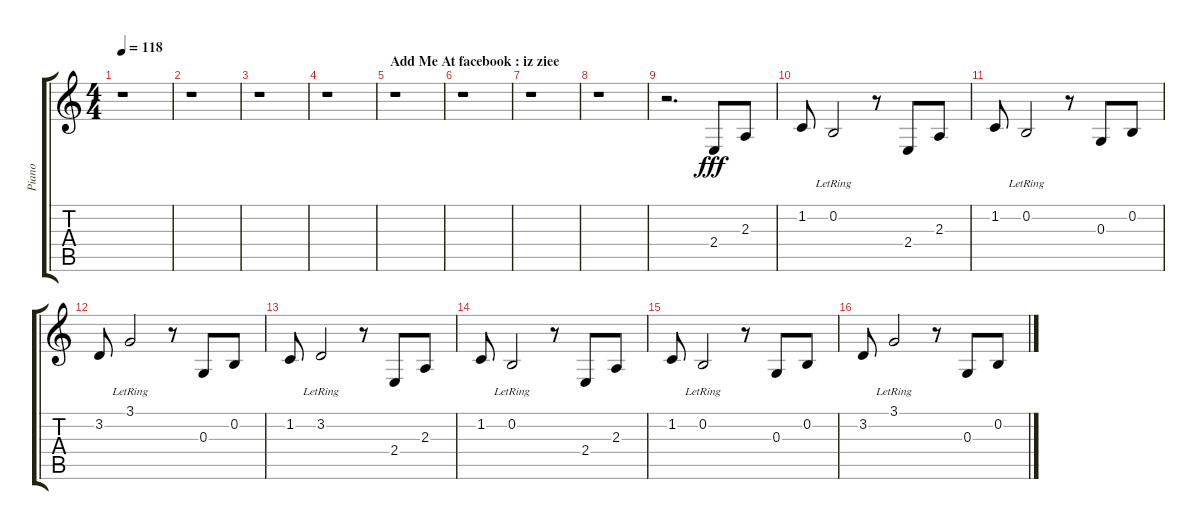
\track ("Piano" "Piano") {instrument acousticgrandpiano}
\staff {score tabs}
\tuning (E4 B3 G3 D3 A2 E2) {hide}
\ts (4 4)
\tempo 118
\clef g2
\ks c
r.1{dy f} |
r.1 |
r.1 |
r.1 |
\section ("" "Add Me At facebook : iz ziee")
r.1 |
r.1 |
r.1 |
r.1 |
r.2{d} 2.4.8{dy fff} 2.3.8 |
1.2.8 0.2{lr}.2 r.8 2.4.8 2.3.8 |
1.2.8 0.2{lr}.2 r.8 0.3.8 0.2.8 |
3.2.8 3.1{lr}.2 r.8 0.3.8 0.2.8 |
1.2.8 3.2{lr}.2 r.8 2.4.8 2.3.8 |
1.2.8 0.2{lr}.2 r.8 2.4.8 2.3.8 |
1.2.8 0.2{lr}.2 r.8 0.3.8 0.2.8 |
3.2.8 3.1{lr}.2 r.8 0.3.8 0.2.8
